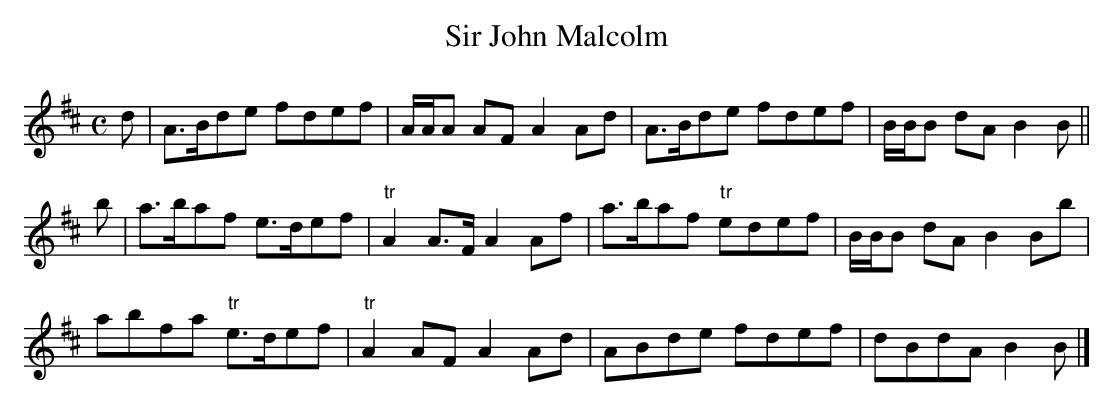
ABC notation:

X:1
T:Sir John Malcolm
M:C
K:B min
d|\
A>Bde fdef| A/A/A AF A2Ad|\
A>Bde fdef| B/B/B dA B2B||
b|\
a>baf e>def| "tr"A2A>F A2Af|\
a>baf "tr"edef| B/B/B dA B2Bb|
abfa "tr"e>def| "tr"A2AF A2Ad|\
ABde fdef| dBdA B2B|]
